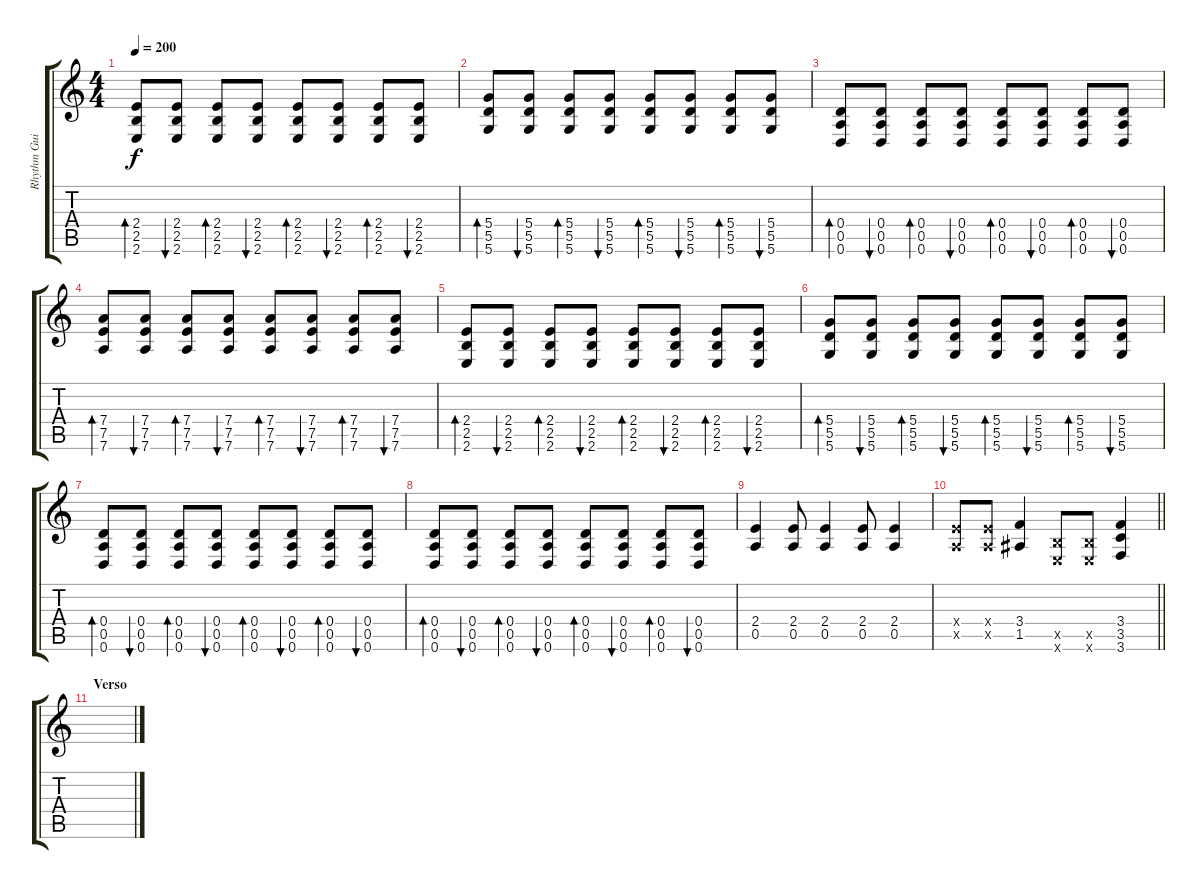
\track ("Rhythm Guitar" "Rhythm Gui") {instrument distortionguitar}
\staff {score tabs}
\tuning (E4 B3 G3 D3 A2 D2) {hide}
\ts (4 4)
\tempo 200
\clef g2
\ks c
(2.4 2.5 2.6).8{bd 30 dy f} (2.4 2.5 2.6).8{bu 30} (2.4 2.5 2.6).8{bd 30} (2.4 2.5 2.6).8{bu 30} (2.4 2.5 2.6).8{bd 30} (2.4 2.5 2.6).8{bu 30} (2.4 2.5 2.6).8{bd 30} (2.4 2.5 2.6).8{bu 30} |
(5.4 5.5 5.6).8{bd 30} (5.4 5.5 5.6).8{bu 30} (5.4 5.5 5.6).8{bd 30} (5.4 5.5 5.6).8{bu 30} (5.4 5.5 5.6).8{bd 30} (5.4 5.5 5.6).8{bu 30} (5.4 5.5 5.6).8{bd 30} (5.4 5.5 5.6).8{bu 30} |
(0.4 0.5 0.6).8{bd 30} (0.4 0.5 0.6).8{bu 30} (0.4 0.5 0.6).8{bd 30} (0.4 0.5 0.6).8{bu 30} (0.4 0.5 0.6).8{bd 30} (0.4 0.5 0.6).8{bu 30} (0.4 0.5 0.6).8{bd 30} (0.4 0.5 0.6).8{bu 30} |
(7.4 7.5 7.6).8{bd 30} (7.4 7.5 7.6).8{bu 30} (7.4 7.5 7.6).8{bd 30} (7.4 7.5 7.6).8{bu 30} (7.4 7.5 7.6).8{bd 30} (7.4 7.5 7.6).8{bu 30} (7.4 7.5 7.6).8{bd 30} (7.4 7.5 7.6).8{bu 30} |
(2.4 2.5 2.6).8{bd 30} (2.4 2.5 2.6).8{bu 30} (2.4 2.5 2.6).8{bd 30} (2.4 2.5 2.6).8{bu 30} (2.4 2.5 2.6).8{bd 30} (2.4 2.5 2.6).8{bu 30} (2.4 2.5 2.6).8{bd 30} (2.4 2.5 2.6).8{bu 30} |
(5.4 5.5 5.6).8{bd 30} (5.4 5.5 5.6).8{bu 30} (5.4 5.5 5.6).8{bd 30} (5.4 5.5 5.6).8{bu 30} (5.4 5.5 5.6).8{bd 30} (5.4 5.5 5.6).8{bu 30} (5.4 5.5 5.6).8{bd 30} (5.4 5.5 5.6).8{bu 30} |
(0.4 0.5 0.6).8{bd 30} (0.4 0.5 0.6).8{bu 30} (0.4 0.5 0.6).8{bd 30} (0.4 0.5 0.6).8{bu 30} (0.4 0.5 0.6).8{bd 30} (0.4 0.5 0.6).8{bu 30} (0.4 0.5 0.6).8{bd 30} (0.4 0.5 0.6).8{bu 30} |
(0.4 0.5 0.6).8{bd 30} (0.4 0.5 0.6).8{bu 30} (0.4 0.5 0.6).8{bd 30} (0.4 0.5 0.6).8{bu 30} (0.4 0.5 0.6).8{bd 30} (0.4 0.5 0.6).8{bu 30} (0.4 0.5 0.6).8{bd 30} (0.4 0.5 0.6).8{bu 30} |
(2.4 0.5).4 (2.4 0.5).8 (2.4 0.5).4 (2.4 0.5).8 (2.4 0.5).4 |
\barLineRight lightlight
(2.4{x} 0.5{x}).8 (2.4{x} 0.5{x}).8 (3.4 1.5).4 (2.5{x} 2.6{x}).8 (2.5{x} 2.6{x}).8 (3.4 3.5 3.6).4 |
\section ("" "Verso")
